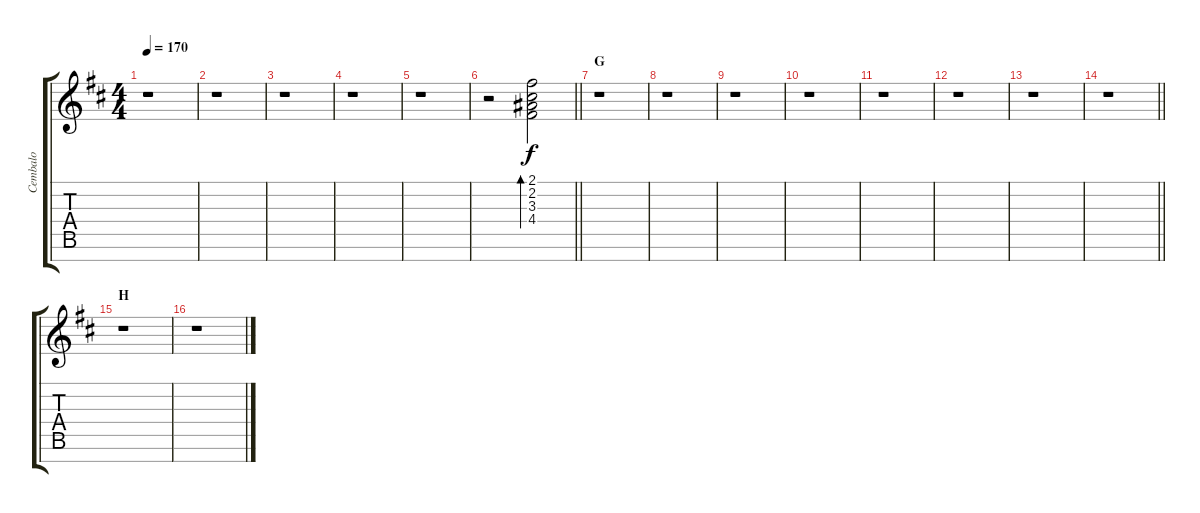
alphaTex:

\track ("Cembalo" "Cembalo") {instrument harpsichord}
\staff {score tabs}
\tuning (E5 B4 G4 D4 A3 E3 B2) {hide}
\ts (4 4)
\tempo 170
\clef g2
\ks d
r.1{dy f} |
r.1 |
r.1 |
r.1 |
r.1 |
\barLineRight lightlight
r.2 (2.1 2.2 3.3 4.4).2{bd 120} |
\section ("" "G")
r.1 |
r.1 |
r.1 |
r.1 |
r.1 |
r.1 |
r.1 |
\barLineRight lightlight
r.1 |
\section ("" "H")
r.1 |
r.1
